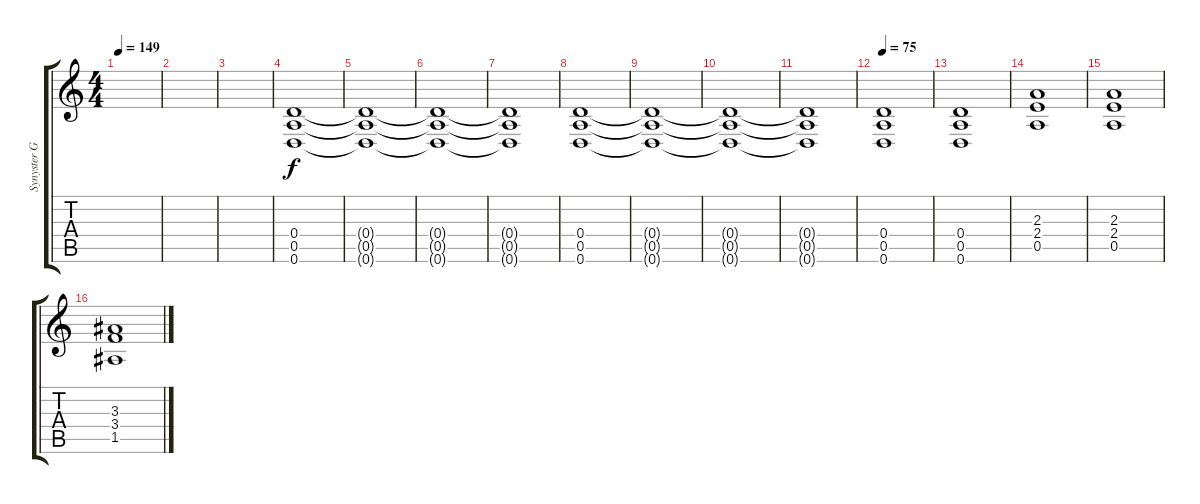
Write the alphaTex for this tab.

\track ("Synyster Gates II" "Synyster G") {instrument distortionguitar}
\staff {score tabs}
\tuning (E4 B3 G3 D3 A2 D2) {hide}
\ts (4 4)
\tempo 149
\clef g2
\ks c
|
|
|
(0.4 0.5 0.6).1 |
(0.4{t} 0.5{t} 0.6{t}).1 |
(0.4{t} 0.5{t} 0.6{t}).1 |
(0.4{t} 0.5{t} 0.6{t}).1 |
(0.4 0.5 0.6).1 |
(0.4{t} 0.5{t} 0.6{t}).1 |
(0.4{t} 0.5{t} 0.6{t}).1 |
(0.4{t} 0.5{t} 0.6{t}).1 |
\tempo 75
(0.4 0.5 0.6).1 |
(0.4 0.5 0.6).1 |
(2.3 2.4 0.5).1 |
(2.3 2.4 0.5).1 |
(3.3 3.4 1.5).1
